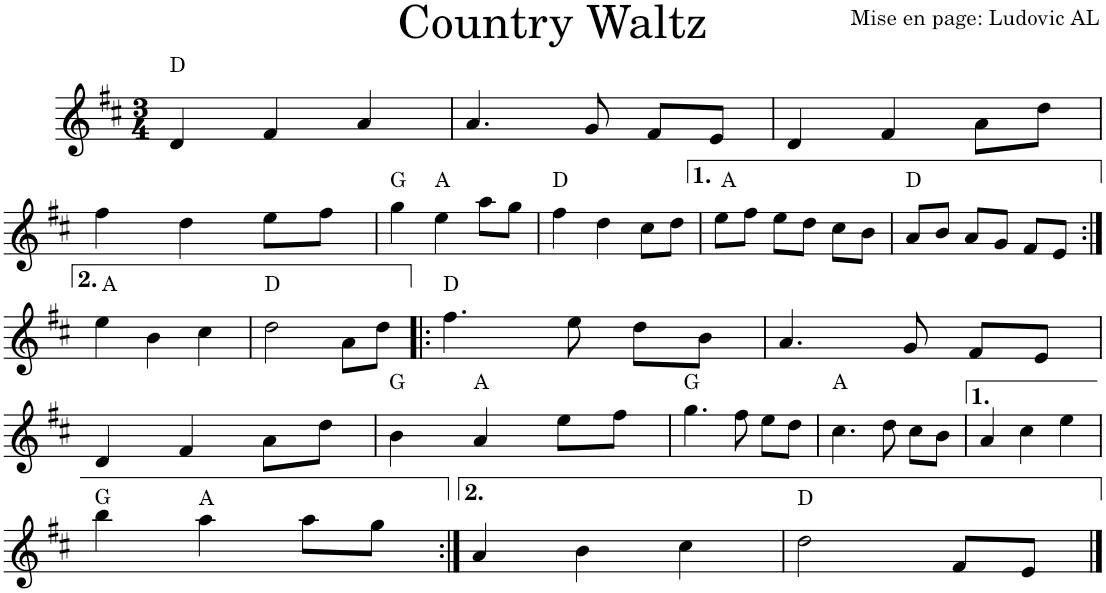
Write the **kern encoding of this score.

**kern	**harte
*part1	*part1
*staff1	*
*I"Voice	*
*I'V	*
*clefG2	*
*k[f#c#]	*
*M3/4	*
=1	=1
4d/	D:maj
4f#/	.
4a/	.
=2	=2
4.a/	.
8g/	.
8f#/L	.
8e/J	.
=3	=3
4d/	.
4f#/	.
8a\L	.
8dd\J	.
!!LO:LB:g=z
=4	=4
4ff#\	.
4dd\	.
8ee\L	.
8ff#\J	.
=5	=5
4gg\	G:maj
4ee\	A:maj
8aa\L	.
8gg\J	.
=6	=6
4ff#\	D:maj
4dd\	.
8cc#\L	.
8dd\J	.
=7	=7
8ee\L	A:maj
8ff#\J	.
8ee\L	.
8dd\J	.
8cc#\L	.
8b\J	.
=8	=8
8a/L	D:maj
8b/J	.
8a/L	.
8g/J	.
8f#/L	.
8e/J	.
!!LO:LB:g=z
=9:|!	=9:|!
4ee\	A:maj
4b\	.
4cc#\	.
=10	=10
2dd\	D:maj
8a\L	.
8dd\J	.
=11!|:	=11!|:
4.ff#\	D:maj
8ee\	.
8dd\L	.
8b\J	.
=12	=12
4.a/	.
8g/	.
8f#/L	.
8e/J	.
!!LO:LB:g=z
=13	=13
4d/	.
4f#/	.
8a\L	.
8dd\J	.
=14	=14
4b\	G:maj
4a/	A:maj
8ee\L	.
8ff#\J	.
=15	=15
4.gg\	G:maj
8ff#\	.
8ee\L	.
8dd\J	.
=16	=16
4.cc#\	A:maj
8dd\	.
8cc#\L	.
8b\J	.
=17	=17
4a/	.
4cc#\	.
4ee\	.
!!LO:LB:g=z
=18	=18
4bb\	G:maj
4aa\	A:maj
8aa\L	.
8gg\J	.
=19:|!	=19:|!
4a/	.
4b\	.
4cc#\	.
=20	=20
2dd\	D:maj
8f#/L	.
8e/J	.
==	==
*-	*-
